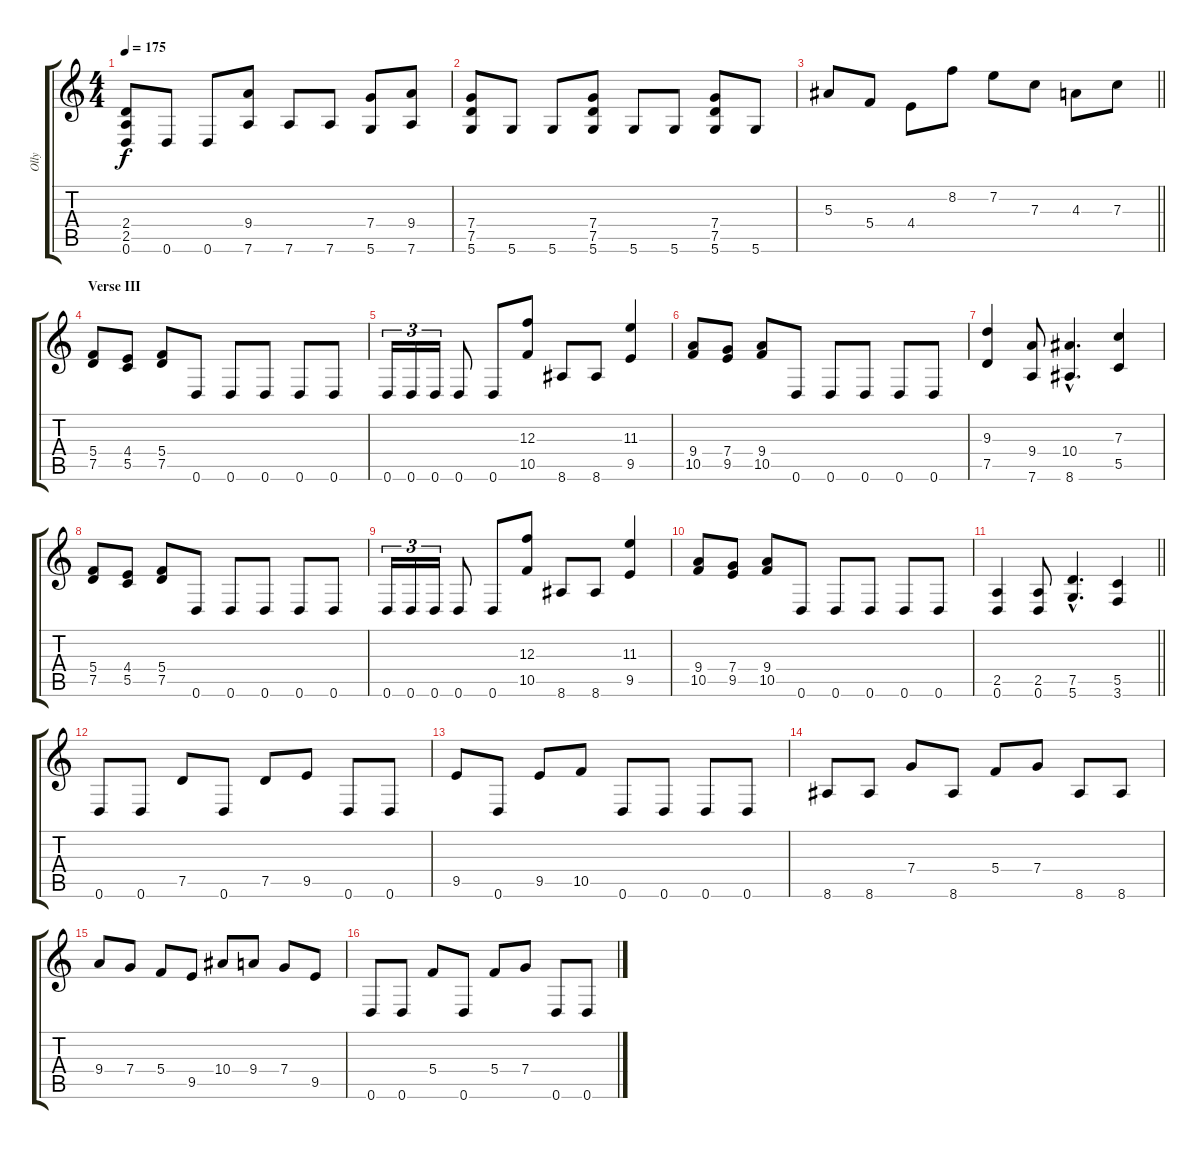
\track ("Olly" "Olly") {instrument distortionguitar}
\staff {score tabs}
\tuning (D4 A3 F3 C3 G2 D2) {hide}
\ts (4 4)
\tempo 175
\clef g2
\ks c
(2.4 2.5 0.6).8{dy f} 0.6.8 0.6.8 (9.4 7.6).8 7.6.8 7.6.8 (7.4 5.6).8 (9.4 7.6).8 |
(7.4 7.5 5.6).8 5.6.8 5.6.8 (7.4 7.5 5.6).8 5.6.8 5.6.8 (7.4 7.5 5.6).8 5.6.8 |
\barLineRight lightlight
5.3.8 5.4.8 4.4.8 8.2.8 7.2.8 7.3.8 4.3.8 7.3.8 |
\section ("" "Verse III")
(5.4 7.5).8 (4.4 5.5).8 (5.4 7.5).8 0.6.8 0.6.8 0.6.8 0.6.8 0.6.8 |
0.6.16{tu (3 2)} 0.6.16{tu (3 2)} 0.6.16{tu (3 2)} 0.6.8 0.6.8 (12.3 10.5).8 8.6.8 8.6.8 (11.3 9.5).4 |
(9.4 10.5).8 (7.4 9.5).8 (9.4 10.5).8 0.6.8 0.6.8 0.6.8 0.6.8 0.6.8 |
(9.3 7.5).4 (9.4 7.6).8 (10.4{hac} 8.6{hac}).4{d} (7.3 5.5).4 |
(5.4 7.5).8 (4.4 5.5).8 (5.4 7.5).8 0.6.8 0.6.8 0.6.8 0.6.8 0.6.8 |
0.6.16{tu (3 2)} 0.6.16{tu (3 2)} 0.6.16{tu (3 2)} 0.6.8 0.6.8 (12.3 10.5).8 8.6.8 8.6.8 (11.3 9.5).4 |
(9.4 10.5).8 (7.4 9.5).8 (9.4 10.5).8 0.6.8 0.6.8 0.6.8 0.6.8 0.6.8 |
\barLineRight lightlight
(2.5 0.6).4 (2.5 0.6).8 (7.5{hac} 5.6{hac}).4{d} (5.5 3.6).4 |
0.6.8 0.6.8 7.5.8 0.6.8 7.5.8 9.5.8 0.6.8 0.6.8 |
9.5.8 0.6.8 9.5.8 10.5.8 0.6.8 0.6.8 0.6.8 0.6.8 |
8.6.8 8.6.8 7.4.8 8.6.8 5.4.8 7.4.8 8.6.8 8.6.8 |
9.4.8 7.4.8 5.4.8 9.5.8 10.4.8 9.4.8 7.4.8 9.5.8 |
0.6.8 0.6.8 5.4.8 0.6.8 5.4.8 7.4.8 0.6.8 0.6.8
